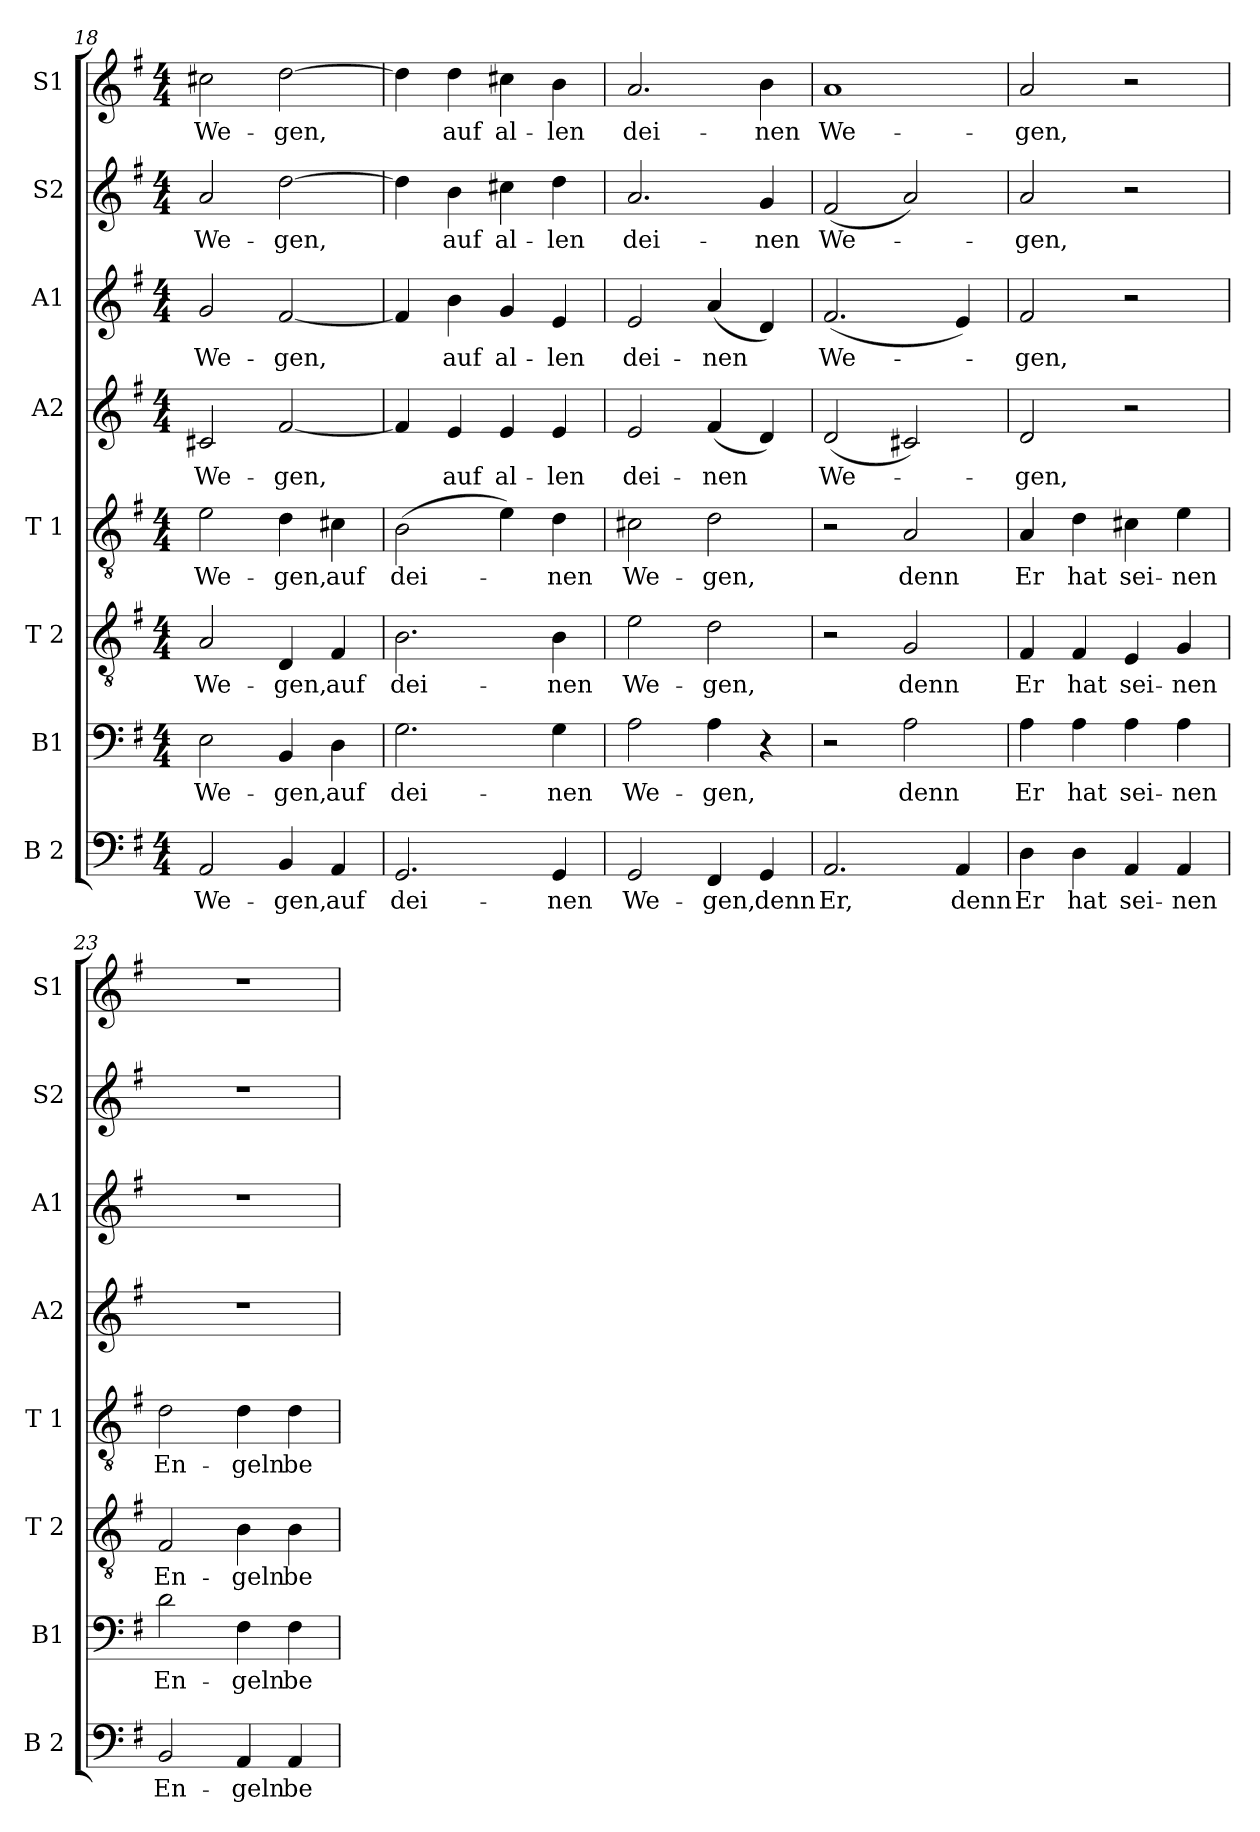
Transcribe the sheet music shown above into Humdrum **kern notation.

**kern	**text	**kern	**text	**kern	**text	**kern	**text	**kern	**text	**kern	**text	**kern	**text	**kern	**text
*part8	*part8	*part7	*part7	*part6	*part6	*part5	*part5	*part4	*part4	*part3	*part3	*part2	*part2	*part1	*part1
*staff8	*staff8	*staff7	*staff7	*staff6	*staff6	*staff5	*staff5	*staff4	*staff4	*staff3	*staff3	*staff2	*staff2	*staff1	*staff1
*I"B 2	*	*I"B1	*	*I"T 2	*	*I"T 1	*	*I"A2	*	*I"A1	*	*I"S2	*	*I"S1	*
*I'B 2	*	*I'B1	*	*I'T 2	*	*I'T 1	*	*I'A2	*	*I'A1	*	*I'S2	*	*I'S1	*
*clefF4	*	*clefF4	*	*clefGv2	*	*clefGv2	*	*clefG2	*	*clefG2	*	*clefG2	*	*clefG2	*
*k[f#]	*	*k[f#]	*	*k[f#]	*	*k[f#]	*	*k[f#]	*	*k[f#]	*	*k[f#]	*	*k[f#]	*
*M4/4	*	*M4/4	*	*M4/4	*	*M4/4	*	*M4/4	*	*M4/4	*	*M4/4	*	*M4/4	*
=18	=18	=18	=18	=18	=18	=18	=18	=18	=18	=18	=18	=18	=18	=18	=18
2AA/	We-	2E\	We-	2A/	We-	2e\	We-	2c#X/	We-	2g/	We-	2a/	We-	2cc#X\	We-
4BB/	-gen,	4BB/	-gen,	4D/	-gen,	4d\	-gen,	[2f#/	-gen,	[2f#/	-gen,	[2dd\	-gen,	[2dd\	-gen,
4AA/	auf	4D\	auf	4F#/	auf	4c#X\	auf	.	.	.	.	.	.	.	.
=19	=19	=19	=19	=19	=19	=19	=19	=19	=19	=19	=19	=19	=19	=19	=19
2.GG/	dei-	2.G\	dei-	2.B\	dei-	(2B\	dei-	4f#/]	.	4f#/]	.	4dd\]	.	4dd\]	.
.	.	.	.	.	.	.	.	4e/	auf	4b\	auf	4b\	auf	4dd\	auf
.	.	.	.	.	.	4e\)	.	4e/	al-	4g/	al-	4cc#X\	al-	4cc#X\	al-
4GG/	-nen	4G\	-nen	4B\	-nen	4d\	-nen	4e/	-len	4e/	-len	4dd\	-len	4b\	-len
=20	=20	=20	=20	=20	=20	=20	=20	=20	=20	=20	=20	=20	=20	=20	=20
2GG/	We-	2A\	We-	2e\	We-	2c#X\	We-	2e/	dei-	2e/	dei-	2.a/	dei-	2.a/	dei-
4FF#/	-gen,	4A\	-gen,	2d\	-gen,	2d\	-gen,	(4f#/	-nen	(4a/	-nen	.	.	.	.
4GG/	denn	4r	.	.	.	.	.	4d/)	.	4d/)	.	4g/	-nen	4b\	-nen
=21	=21	=21	=21	=21	=21	=21	=21	=21	=21	=21	=21	=21	=21	=21	=21
2.AA/	Er,	2r	.	2r	.	2r	.	(2d/	We-	(2.f#/	We-	(2f#/	We-	1a	We-
.	.	2A\	denn	2G/	denn	2A/	denn	2c#X/)	.	.	.	2a/)	.	.	.
4AA/	denn	.	.	.	.	.	.	.	.	4e/)	.	.	.	.	.
=22	=22	=22	=22	=22	=22	=22	=22	=22	=22	=22	=22	=22	=22	=22	=22
4D\	Er	4A\	Er	4F#/	Er	4A/	Er	2d/	-gen,	2f#/	-gen,	2a/	-gen,	2a/	-gen,
4D\	hat	4A\	hat	4F#/	hat	4d\	hat	.	.	.	.	.	.	.	.
4AA/	sei-	4A\	sei-	4E/	sei-	4c#X\	sei-	2r	.	2r	.	2r	.	2r	.
4AA/	-nen	4A\	-nen	4G/	-nen	4e\	-nen	.	.	.	.	.	.	.	.
=23	=23	=23	=23	=23	=23	=23	=23	=23	=23	=23	=23	=23	=23	=23	=23
2BB/	En-	2d\	En-	2F#/	En-	2d\	En-	1r	.	1r	.	1r	.	1r	.
4AA/	-geln	4F#\	-geln	4B\	-geln	4d\	-geln	.	.	.	.	.	.	.	.
4AA/	be-	4F#\	be-	4B\	be-	4d\	be-	.	.	.	.	.	.	.	.
=	=	=	=	=	=	=	=	=	=	=	=	=	=	=	=
*-	*-	*-	*-	*-	*-	*-	*-	*-	*-	*-	*-	*-	*-	*-	*-
